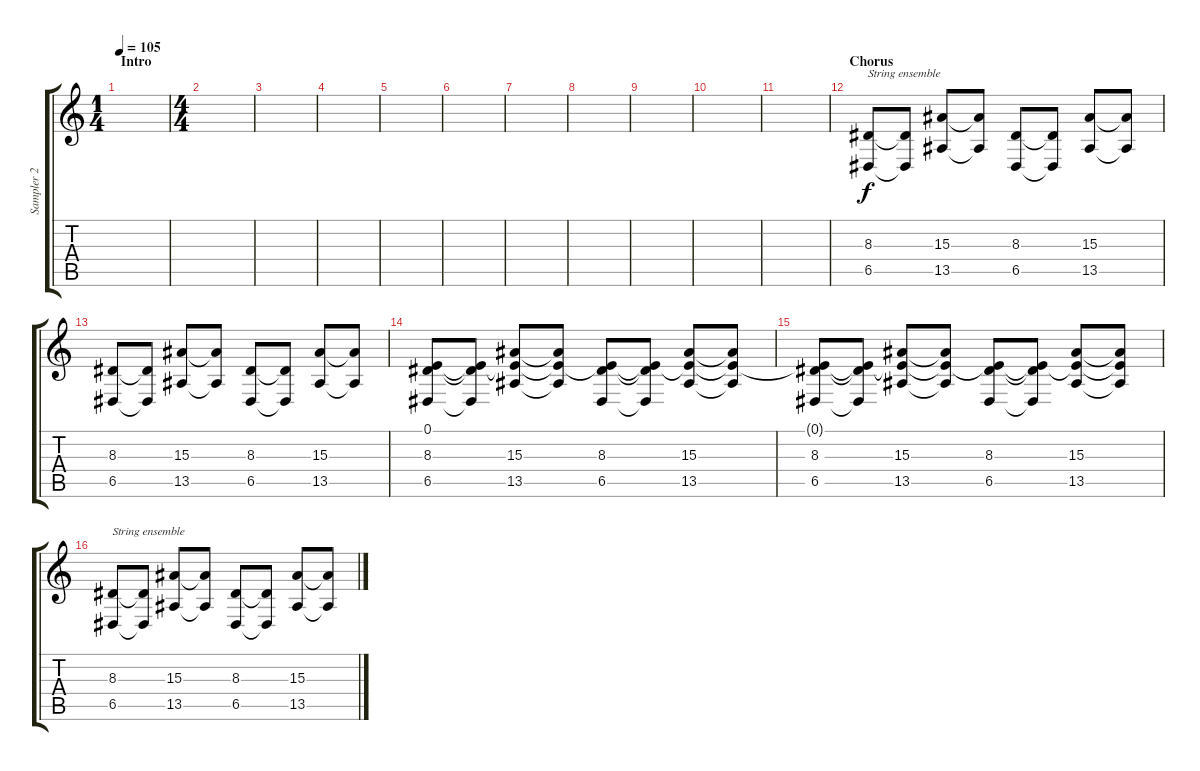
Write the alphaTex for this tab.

\track ("Sampler 2 (Mr.Hahn)" "Sampler 2 ") {instrument stringensemble1}
\staff {score tabs}
\tuning (E4 B3 G3 D3 A2 E2) {hide}
\ts (1 4)
\section ("" "Intro")
\tempo 105
\clef g2
\ks c
|
\ts (4 4)
|
|
|
|
|
|
|
|
|
|
\section ("" "Chorus")
(8.3 6.5).8{txt "String ensemble" volume 10 instrument stringensemble2} (8.3{t} 6.5{t}).8 (15.3 13.5).8 (15.3{t} 13.5{t}).8 (8.3 6.5).8 (8.3{t} 6.5{t}).8 (15.3 13.5).8 (15.3{t} 13.5{t}).8 |
(8.3 6.5).8{volume 10 instrument stringensemble2} (8.3{t} 6.5{t}).8 (15.3 13.5).8 (15.3{t} 13.5{t}).8 (8.3 6.5).8 (8.3{t} 6.5{t}).8 (15.3 13.5).8 (15.3{t} 13.5{t}).8 |
(0.1 8.3 6.5).8{volume 10 instrument stringensemble2} (0.1{t} 8.3{t} 6.5{t}).8 (0.1{t} 15.3 13.5).8 (0.1{t} 15.3{t} 13.5{t}).8 (0.1{t} 8.3 6.5).8 (0.1{t} 8.3{t} 6.5{t}).8 (0.1{t} 15.3 13.5).8 (0.1{t} 15.3{t} 13.5{t}).8 |
(0.1{t} 8.3 6.5).8{volume 10 instrument stringensemble2} (0.1{t} 8.3{t} 6.5{t}).8 (0.1{t} 15.3 13.5).8 (0.1{t} 15.3{t} 13.5{t}).8 (0.1{t} 8.3 6.5).8 (0.1{t} 8.3{t} 6.5{t}).8 (0.1{t} 15.3 13.5).8 (0.1{t} 15.3{t} 13.5{t}).8 |
(8.3 6.5).8{txt "String ensemble" volume 10 instrument stringensemble2} (8.3{t} 6.5{t}).8 (15.3 13.5).8 (15.3{t} 13.5{t}).8 (8.3 6.5).8 (8.3{t} 6.5{t}).8 (15.3 13.5).8 (15.3{t} 13.5{t}).8
